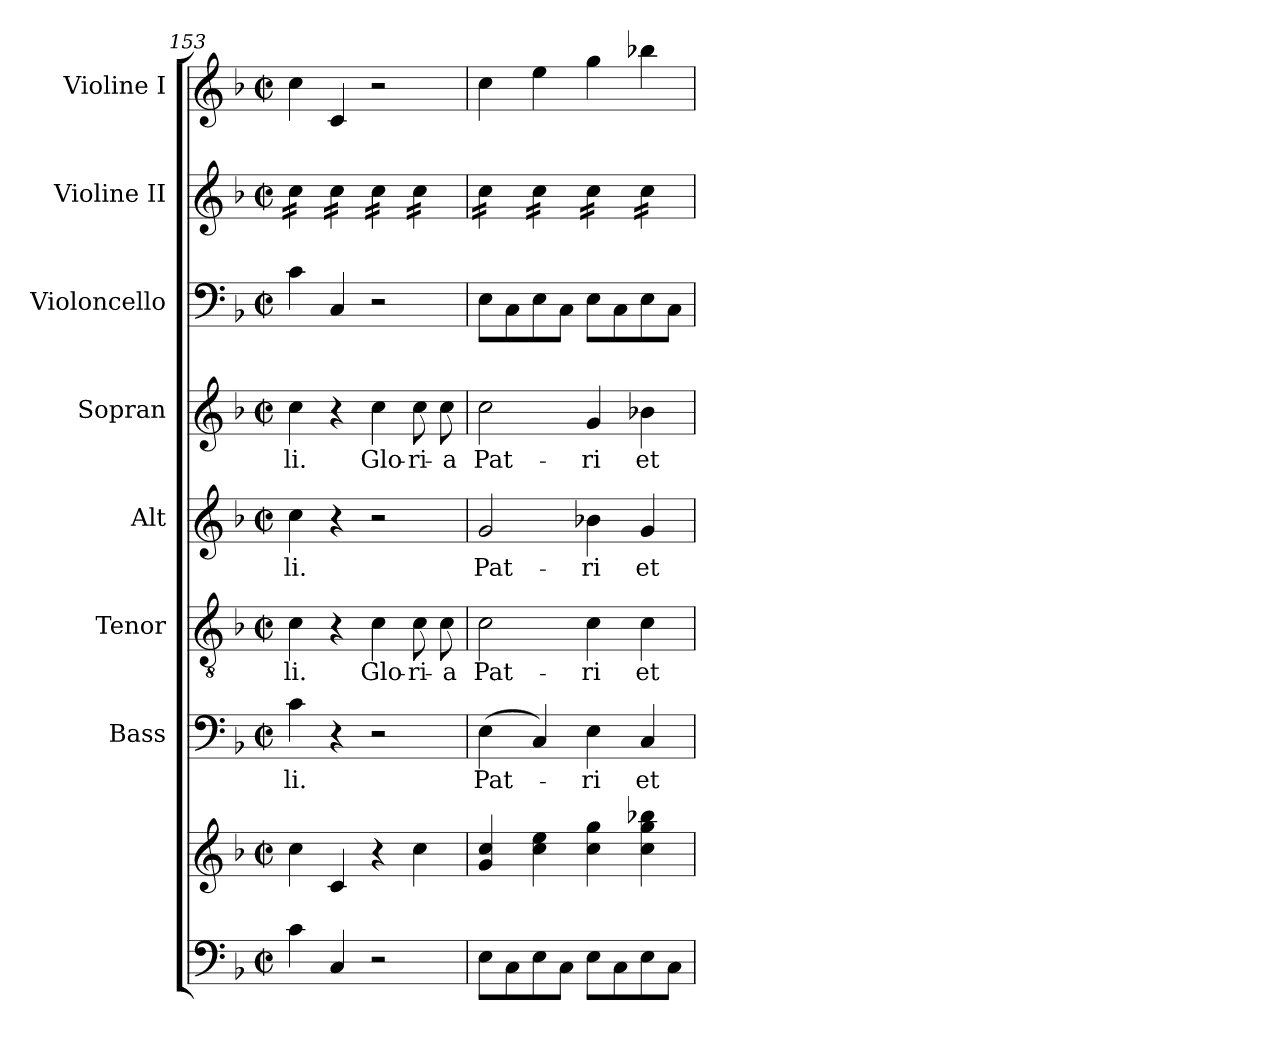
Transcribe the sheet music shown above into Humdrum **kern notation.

**kern	**kern	**kern	**text	**kern	**text	**kern	**text	**kern	**text	**kern	**kern	**kern
*part8	*part8	*part7	*part7	*part6	*part6	*part5	*part5	*part4	*part4	*part3	*part2	*part1
*staff9	*staff8	*staff7	*staff7	*staff6	*staff6	*staff5	*staff5	*staff4	*staff4	*staff3	*staff2	*staff1
*	*	*I"Bass	*	*I"Tenor	*	*I"Alt	*	*I"Sopran	*	*I"Violoncello	*I"Violine II	*I"Violine I
*	*	*I'B.	*	*I'T.	*	*I'A.	*	*I'S.	*	*I'Vc.	*I'Vl. II	*I'Vl. I
*clefF4	*clefG2	*clefF4	*	*clefGv2	*	*clefG2	*	*clefG2	*	*clefF4	*clefG2	*clefG2
*	*	*	*	*	*	*	*	*	*	*ITrd7c12	*	*
*k[b-]	*k[b-]	*k[b-]	*	*k[b-]	*	*k[b-]	*	*k[b-]	*	*k[b-]	*k[b-]	*k[b-]
*F:	*F:	*F:	*	*F:	*	*F:	*	*F:	*	*F:	*F:	*F:
*M2/2	*M2/2	*M2/2	*	*M2/2	*	*M2/2	*	*M2/2	*	*M2/2	*M2/2	*M2/2
*met(c|)	*met(c|)	*met(c|)	*	*met(c|)	*	*met(c|)	*	*met(c|)	*	*met(c|)	*met(c|)	*met(c|)
=153	=153	=153	=153	=153	=153	=153	=153	=153	=153	=153	=153	=153
!	!	!	!LO:LY:b	!	!LO:LY:b	!	!LO:LY:b	!	!LO:LY:b	!	!	!
*	*	*	*	*	*	*	*	*	*	*	*tremolo	*
4c\	4cc\	4c\	-li.	4c\	-li.	4cc\	-li.	4cc\	-li.	4C\	16cc\LL	4cc\
.	.	.	.	.	.	.	.	.	.	.	16cc\	.
.	.	.	.	.	.	.	.	.	.	.	16cc\	.
.	.	.	.	.	.	.	.	.	.	.	16cc\JJ	.
4C/	4c/	4r	.	4r	.	4r	.	4r	.	4CC/	16cc\LL	4c/
.	.	.	.	.	.	.	.	.	.	.	16cc\	.
.	.	.	.	.	.	.	.	.	.	.	16cc\	.
.	.	.	.	.	.	.	.	.	.	.	16cc\JJ	.
!	!	!	!	!	!LO:LY:b	!	!	!	!LO:LY:b	!	!	!
2r	4r	2r	.	4c\	Glo-	2r	.	4cc\	Glo-	2r	16cc\LL	2r
.	.	.	.	.	.	.	.	.	.	.	16cc\	.
.	.	.	.	.	.	.	.	.	.	.	16cc\	.
.	.	.	.	.	.	.	.	.	.	.	16cc\JJ	.
!	!	!	!	!	!LO:LY:b	!	!	!	!LO:LY:b	!	!	!
.	4cc\	.	.	8c\	-ri-	.	.	8cc\	-ri-	.	16cc\LL	.
.	.	.	.	.	.	.	.	.	.	.	16cc\	.
!	!	!	!	!	!LO:LY:b	!	!	!	!LO:LY:b	!	!	!
.	.	.	.	8c\	-a	.	.	8cc\	-a	.	16cc\	.
.	.	.	.	.	.	.	.	.	.	.	16cc\JJ	.
!!LO:PB:g=z
=154	=154	=154	=154	=154	=154	=154	=154	=154	=154	=154	=154	=154
!	!	!	!LO:LY:b	!	!LO:LY:b	!	!LO:LY:b	!	!LO:LY:b	!	!	!
8E\L	4g/ 4cc/	(>4E\	Pat-	2c\	Pat-	2g/	Pat-	2cc\	Pat-	8EE\L	16cc\LL	4cc\
.	.	.	.	.	.	.	.	.	.	.	16cc\	.
8C\	.	.	.	.	.	.	.	.	.	8CC\	16cc\	.
.	.	.	.	.	.	.	.	.	.	.	16cc\JJ	.
8E\	4cc\ 4ee\	4C/)	.	.	.	.	.	.	.	8EE\	16cc\LL	4ee\
.	.	.	.	.	.	.	.	.	.	.	16cc\	.
8C\J	.	.	.	.	.	.	.	.	.	8CC\J	16cc\	.
.	.	.	.	.	.	.	.	.	.	.	16cc\JJ	.
!	!	!	!LO:LY:b	!	!LO:LY:b	!	!LO:LY:b	!	!LO:LY:b	!	!	!
8E\L	4cc\ 4gg\	4E\	-ri	4c\	-ri	4b-X\	-ri	4g/	-ri	8EE\L	16cc\LL	4gg\
.	.	.	.	.	.	.	.	.	.	.	16cc\	.
8C\	.	.	.	.	.	.	.	.	.	8CC\	16cc\	.
.	.	.	.	.	.	.	.	.	.	.	16cc\JJ	.
!	!	!	!LO:LY:b	!	!LO:LY:b	!	!LO:LY:b	!	!LO:LY:b	!	!	!
8E\	4cc\ 4gg\ 4bb-X\	4C/	et	4c\	et	4g/	et	4b-X\	et	8EE\	16cc\LL	4bb-X\
.	.	.	.	.	.	.	.	.	.	.	16cc\	.
8C\J	.	.	.	.	.	.	.	.	.	8CC\J	16cc\	.
.	.	.	.	.	.	.	.	.	.	.	16cc\JJ	.
*	*	*	*	*	*	*	*	*	*	*	*Xtremolo	*
=	=	=	=	=	=	=	=	=	=	=	=	=
*-	*-	*-	*-	*-	*-	*-	*-	*-	*-	*-	*-	*-
